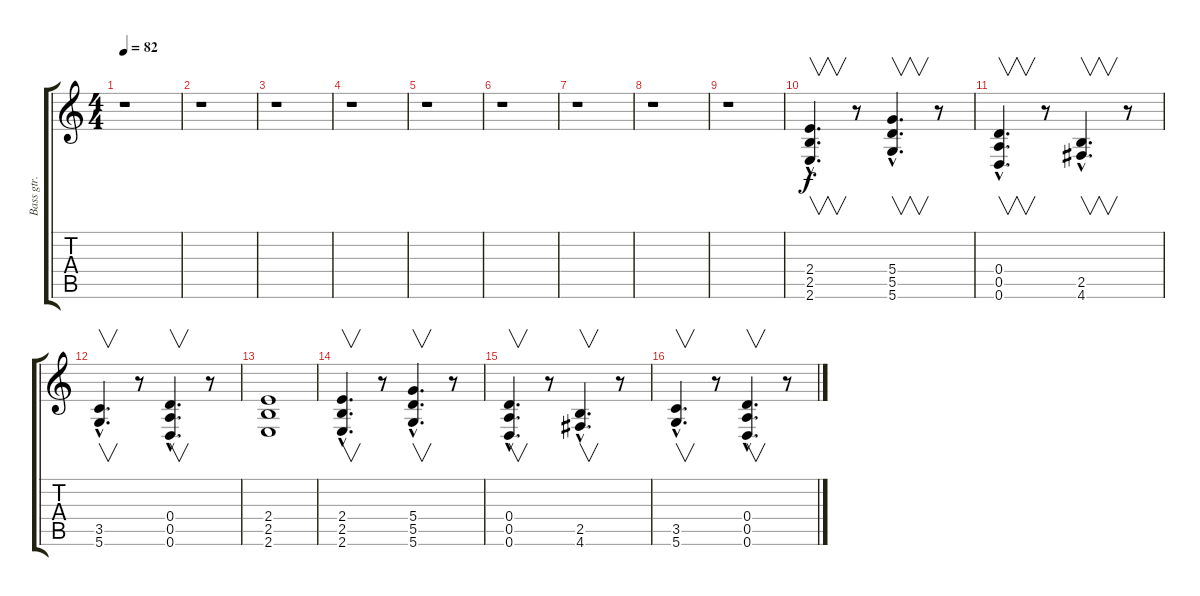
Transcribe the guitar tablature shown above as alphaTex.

\track ("Bass gtr. arr. for gtr." "Bass gtr. ") {instrument electricguitarclean}
\staff {score tabs}
\tuning (E4 B3 G3 D3 A2 D2) {hide}
\ts (4 4)
\tempo 82
\clef g2
\ks c
r.1{dy f instrument electricguitarclean} |
r.1 |
r.1 |
r.1 |
r.1 |
r.1 |
r.1 |
r.1 |
r.1 |
(2.4{hac} 2.5{hac} 2.6{hac}).4{v d} r.8 (5.4{hac} 5.5{hac} 5.6{hac}).4{v d} r.8 |
(0.4{hac} 0.5{hac} 0.6{hac}).4{v d} r.8 (2.5{hac} 4.6{hac}).4{v d} r.8 |
(3.5{hac} 5.6{hac}).4{v d} r.8 (0.4{hac} 0.5{hac} 0.6{hac}).4{v d} r.8 |
(2.4 2.5 2.6).1 |
(2.4{hac} 2.5{hac} 2.6{hac}).4{v d} r.8 (5.4{hac} 5.5{hac} 5.6{hac}).4{v d} r.8 |
(0.4{hac} 0.5{hac} 0.6{hac}).4{v d} r.8 (2.5{hac} 4.6{hac}).4{v d} r.8 |
(3.5{hac} 5.6{hac}).4{v d} r.8 (0.4{hac} 0.5{hac} 0.6{hac}).4{v d} r.8
